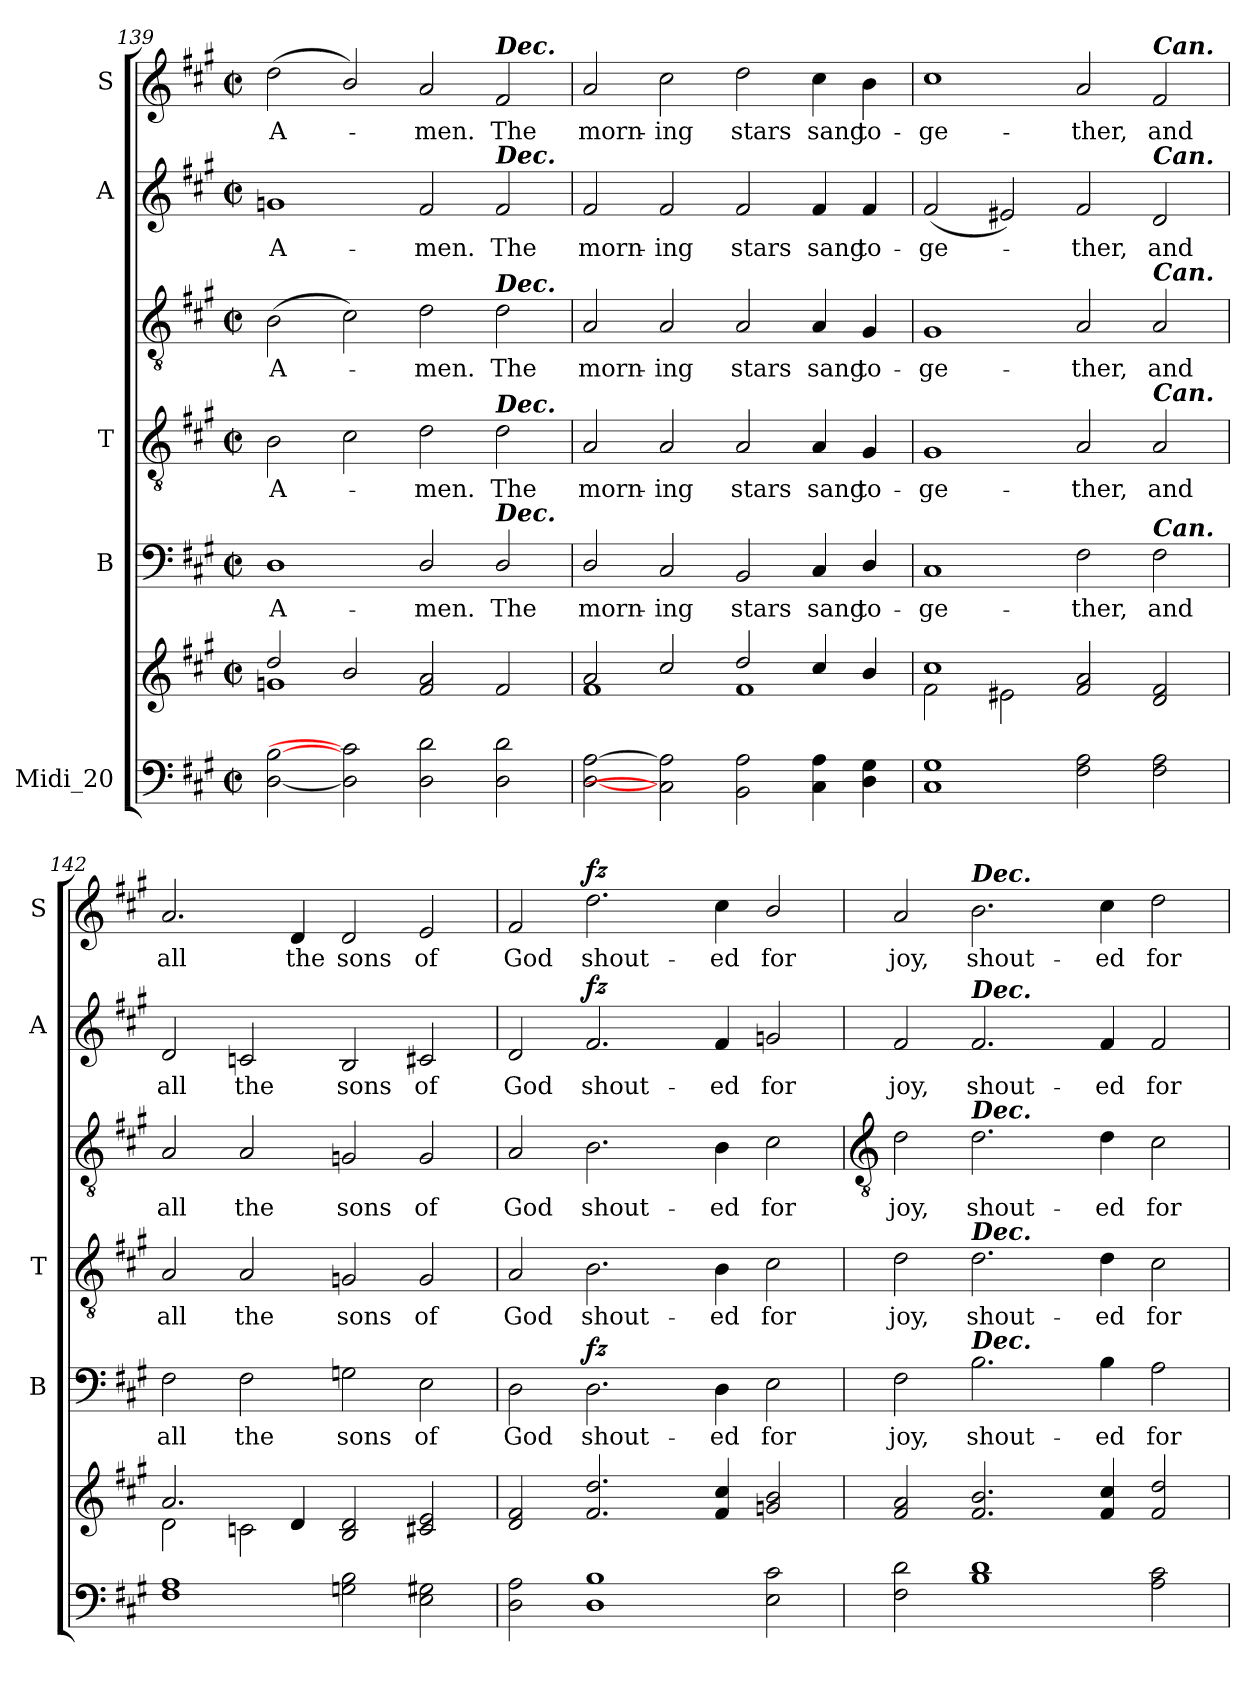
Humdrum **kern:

**kern	**kern	**dynam	**kern	**text	**dynam	**kern	**text	**kern	**text	**dynam	**kern	**text	**dynam	**kern	**text	**dynam
*part5	*part5	*part5	*part4	*part4	*part4	*part3	*part3	*part3	*part3	*part3	*part2	*part2	*part2	*part1	*part1	*part1
*staff7	*staff6	*staff6/7	*staff5	*staff5	*staff5	*staff4	*staff4	*staff3	*staff3	*staff3/4	*staff2	*staff2	*staff2	*staff1	*staff1	*staff1
*I"Midi_20	*	*	*I"B	*	*	*I"T	*	*	*	*	*I"A	*	*	*I"S	*	*
*	*	*	*I'B	*	*	*I'T	*	*	*	*	*I'A	*	*	*I'S	*	*
!!LO:LB:g=z
*clefF4	*clefG2	*	*clefF4	*	*	*clefGv2	*	*clefGv2	*	*	*clefG2	*	*	*clefG2	*	*
*k[f#c#g#]	*k[f#c#g#]	*	*k[f#c#g#]	*	*	*k[f#c#g#]	*	*k[f#c#g#]	*	*	*k[f#c#g#]	*	*	*k[f#c#g#]	*	*
*A:	*A:	*	*A:	*	*	*A:	*	*A:	*	*	*A:	*	*	*A:	*	*
*M4/2	*M4/2	*	*M4/2	*	*	*M4/2	*	*M4/2	*	*	*M4/2	*	*	*M4/2	*	*
*met(c|)	*met(c|)	*	*met(c|)	*	*	*met(c|)	*	*met(c|)	*	*	*met(c|)	*	*	*met(c|)	*	*
=139	=139	=139	=139	=139	=139	=139	=139	=139	=139	=139	=139	=139	=139	=139	=139	=139
*	*^	*	*	*	*	*	*	*	*	*	*	*	*	*	*	*
!	!	!	!	!	!LO:LY:b	!	!	!LO:LY:b	!	!LO:LY:b	!	!	!LO:LY:b	!	!	!LO:LY:b	!
[2D [2B	2dd/	1gn\	.	1D	A-	.	2B	A-	(>2B	A-	.	1gn	A-	.	(<2dd	A-	.
2D] 2c#]	2b/	.	.	.	.	.	2c#	.	2c#)	.	.	.	.	.	2b/)	.	.
!	!	!	!	!	!LO:LY:b	!	!	!LO:LY:b	!	!LO:LY:b	!	!	!LO:LY:b	!	!	!LO:LY:b	!
2D\ 2d\	2f#/ 2a/	1ryy	.	2D/	-men.	.	2d	men.	2d	men.	.	2f#	-men.	.	2a	men.	.
!	!	!	!	!	!	!	!	!	!	!	!	!	!	!	!LO:TX:a:Bi:t=Dec.	!	!
!	!	!	!	!	!	!	!	!	!	!	!	!LO:TX:a:Bi:t=Dec.	!	!	!	!	!
!	!	!	!	!	!	!	!	!	!LO:TX:a:Bi:t=Dec.	!	!	!	!	!	!	!	!
!	!	!	!	!	!	!	!LO:TX:a:Bi:t=Dec.	!	!	!	!	!	!	!	!	!	!
!	!	!	!	!LO:TX:a:Bi:t=Dec.	!	!	!	!	!	!	!	!	!	!	!	!	!
!	!	!	!	!	!LO:LY:b	!	!	!LO:LY:b	!	!LO:LY:b	!	!	!LO:LY:b	!	!	!LO:LY:b	!
2D\ 2d\	2f#/	.	.	2D/	The	.	2d	The	2d	The	.	2f#	The	.	2f#	The	.
=140	=140	=140	=140	=140	=140	=140	=140	=140	=140	=140	=140	=140	=140	=140	=140	=140	=140
!	!	!	!	!	!LO:LY:b	!	!	!LO:LY:b	!	!LO:LY:b	!	!	!LO:LY:b	!	!	!LO:LY:b	!
[2D\ [2A\	2a/	1f#\	.	2D/	morn-	.	2A	morn-	2A	morn-	.	2f#	morn-	.	2a	morn-	.
!	!	!	!	!	!LO:LY:b	!	!	!LO:LY:b	!	!LO:LY:b	!	!	!LO:LY:b	!	!	!LO:LY:b	!
2C#] 2A]	2cc#/	.	.	2C#	-ing	.	2A	-ing	2A	-ing	.	2f#	-ing	.	2cc#	-ing	.
!	!	!	!	!	!LO:LY:b	!	!	!LO:LY:b	!	!LO:LY:b	!	!	!LO:LY:b	!	!	!LO:LY:b	!
2BB 2A	2dd/	1f#\	.	2BB	stars	.	2A	stars	2A	stars	.	2f#	stars	.	2dd	stars	.
!	!	!	!	!	!LO:LY:b	!	!	!LO:LY:b	!	!LO:LY:b	!	!	!LO:LY:b	!	!	!LO:LY:b	!
4C# 4A	4cc#/	.	.	4C#	sang	.	4A	sang	4A	sang	.	4f#	sang	.	4cc#	sang	.
!	!	!	!	!	!LO:LY:b	!	!	!LO:LY:b	!	!LO:LY:b	!	!	!LO:LY:b	!	!	!LO:LY:b	!
4D\ 4G#\	4b/	.	.	4D/	to-	.	4G#	to-	4G#	to-	.	4f#	to-	.	4b	to-	.
=141	=141	=141	=141	=141	=141	=141	=141	=141	=141	=141	=141	=141	=141	=141	=141	=141	=141
!	!	!	!	!	!LO:LY:b	!	!	!LO:LY:b	!	!LO:LY:b	!	!	!LO:LY:b	!	!	!LO:LY:b	!
1C# 1G#	1cc#/	2f#\	.	1C#	-ge-	.	1G#	-ge-	1G#	-ge-	.	(<2f#	-ge-	.	1cc#	-ge-	.
.	.	2e#X\	.	.	.	.	.	.	.	.	.	2e#X)	.	.	.	.	.
!	!	!	!	!	!LO:LY:b	!	!	!LO:LY:b	!	!LO:LY:b	!	!	!LO:LY:b	!	!	!LO:LY:b	!
2F# 2A	2f#/ 2a/	1ryy	.	2F#	-ther,	.	2A	-ther,	2A	-ther,	.	2f#	ther,	.	2a	-ther,	.
!	!	!	!	!	!	!	!	!	!	!	!	!	!	!	!LO:TX:a:Bi:t=Can.	!	!
!	!	!	!	!	!	!	!	!	!	!	!	!LO:TX:a:Bi:t=Can.	!	!	!	!	!
!	!	!	!	!	!	!	!	!	!LO:TX:a:Bi:t=Can.	!	!	!	!	!	!	!	!
!	!	!	!	!	!	!	!LO:TX:a:Bi:t=Can.	!	!	!	!	!	!	!	!	!	!
!	!	!	!	!LO:TX:a:Bi:t=Can.	!	!	!	!	!	!	!	!	!	!	!	!	!
!	!	!	!	!	!LO:LY:b	!	!	!LO:LY:b	!	!LO:LY:b	!	!	!LO:LY:b	!	!	!LO:LY:b	!
2F# 2A	2d/ 2f#/	.	.	2F#	and	.	2A	and	2A	and	.	2d	and	.	2f#	and	.
=142	=142	=142	=142	=142	=142	=142	=142	=142	=142	=142	=142	=142	=142	=142	=142	=142	=142
!	!	!	!	!	!LO:LY:b	!	!	!LO:LY:b	!	!LO:LY:b	!	!	!LO:LY:b	!	!	!LO:LY:b	!
1F# 1A	2.a/	2d\	.	2F#	all	.	2A	all	2A	all	.	2d	all	.	2.a	all	.
!	!	!	!	!	!LO:LY:b	!	!	!LO:LY:b	!	!LO:LY:b	!	!	!LO:LY:b	!	!	!	!
.	.	2cn\	.	2F#	the	.	2A	the	2A	the	.	2cn	the	.	.	.	.
!	!	!	!	!	!	!	!	!	!	!	!	!	!	!	!	!LO:LY:b	!
.	4d/	.	.	.	.	.	.	.	.	.	.	.	.	.	4d	the	.
!	!	!	!	!	!LO:LY:b	!	!	!LO:LY:b	!	!LO:LY:b	!	!	!LO:LY:b	!	!	!LO:LY:b	!
2Gn 2B	2B/ 2d/	1ryy	.	2Gn	sons	.	2Gn	sons	2Gn	sons	.	2B	sons	.	2d	sons	.
!	!	!	!	!	!LO:LY:b	!	!	!LO:LY:b	!	!LO:LY:b	!	!	!LO:LY:b	!	!	!LO:LY:b	!
2E 2G#X	2c#X/ 2e/	.	.	2E	of	.	2G	of	2G	of	.	2c#X	of	.	2e	of	.
=143	=143	=143	=143	=143	=143	=143	=143	=143	=143	=143	=143	=143	=143	=143	=143	=143	=143
!	!	!	!	!	!LO:LY:b	!	!	!LO:LY:b	!	!LO:LY:b	!	!	!LO:LY:b	!	!	!LO:LY:b	!
2D 2A	2d/ 2f#/	1ryy	.	2D	God	.	2A	God	2A	God	.	2d	God	.	2f#	God	.
!	!	!	!LO:DY:b=2	!	!LO:LY:b	!	!	!LO:LY:b	!	!LO:LY:b	!	!	!LO:LY:b	!	!	!LO:LY:b	!
!	!	!	!LO:DY:n=1:b	!	!	!LO:DY:b	!	!	!	!	!LO:DY:b=2	!	!	!	!	!	!
!	!	!	!	!	!	!	!	!	!	!	!LO:DY:n=1:b	!	!	!LO:DY:b	!	!	!LO:DY:b
1D 1B	2.f#/ 2.dd/	.	fz fz	2.D	shout-	fz	2.B	shout-	2.B	shout-	fz fz	2.f#	shout-	fz	2.dd	shout-	fz
.	.	4ryy	.	.	.	.	.	.	.	.	.	.	.	.	.	.	.
!	!	!	!	!	!LO:LY:b	!	!	!LO:LY:b	!	!LO:LY:b	!	!	!LO:LY:b	!	!	!LO:LY:b	!
.	4f#/ 4cc#/	2.ryy	.	4D	-ed	.	4B	-ed	4B	-ed	.	4f#	-ed	.	4cc#	-ed	.
!	!	!	!	!	!LO:LY:b	!	!	!LO:LY:b	!	!LO:LY:b	!	!	!LO:LY:b	!	!	!LO:LY:b	!
2E 2c#	2gn/ 2b/	.	.	2E	for	.	2c#	for	2c#	for	.	2gn	for	.	2b/	for	.
!!LO:LB:g=z
=144	=144	=144	=144	=144	=144	=144	=144	=144	=144	=144	=144	=144	=144	=144	=144	=144	=144
*	*	*	*	*	*	*	*	*	*clefGv2	*	*	*	*	*	*	*	*
!	!	!	!	!	!LO:LY:b	!	!	!LO:LY:b	!	!LO:LY:b	!	!	!LO:LY:b	!	!	!LO:LY:b	!
2F# 2d	2f#/ 2a/	1ryy	.	2F#	joy,	.	2d	joy,	2d	joy,	.	2f#	joy,	.	2a	joy,	.
!	!	!	!	!	!	!	!	!	!	!	!	!	!	!	!LO:TX:a:Bi:t=Dec.	!	!
!	!	!	!	!	!	!	!	!	!	!	!	!LO:TX:a:Bi:t=Dec.	!	!	!	!	!
!	!	!	!	!	!	!	!	!	!LO:TX:a:Bi:t=Dec.	!	!	!	!	!	!	!	!
!	!	!	!	!	!	!	!LO:TX:a:Bi:t=Dec.	!	!	!	!	!	!	!	!	!	!
!	!	!	!	!LO:TX:a:Bi:t=Dec.	!	!	!	!	!	!	!	!	!	!	!	!	!
!	!	!	!	!	!LO:LY:b	!	!	!LO:LY:b	!	!LO:LY:b	!	!	!LO:LY:b	!	!	!LO:LY:b	!
1B 1d	2.f#/ 2.b/	.	.	2.B	shout-	.	2.d	shout-	2.d	shout-	.	2.f#	shout-	.	2.b	shout-	.
.	.	4ryy	.	.	.	.	.	.	.	.	.	.	.	.	.	.	.
!	!	!	!	!	!LO:LY:b	!	!	!LO:LY:b	!	!LO:LY:b	!	!	!LO:LY:b	!	!	!LO:LY:b	!
.	4f#/ 4cc#/	2.ryy	.	4B	-ed	.	4d	-ed	4d	-ed	.	4f#	-ed	.	4cc#	-ed	.
!	!	!	!	!	!LO:LY:b	!	!	!LO:LY:b	!	!LO:LY:b	!	!	!LO:LY:b	!	!	!LO:LY:b	!
2A 2c#	2f#/ 2dd/	.	.	2A	for	.	2c#	for	2c#	for	.	2f#	for	.	2dd	for	.
*	*v	*v	*	*	*	*	*	*	*	*	*	*	*	*	*	*	*
=	=	=	=	=	=	=	=	=	=	=	=	=	=	=	=	=
*-	*-	*-	*-	*-	*-	*-	*-	*-	*-	*-	*-	*-	*-	*-	*-	*-
